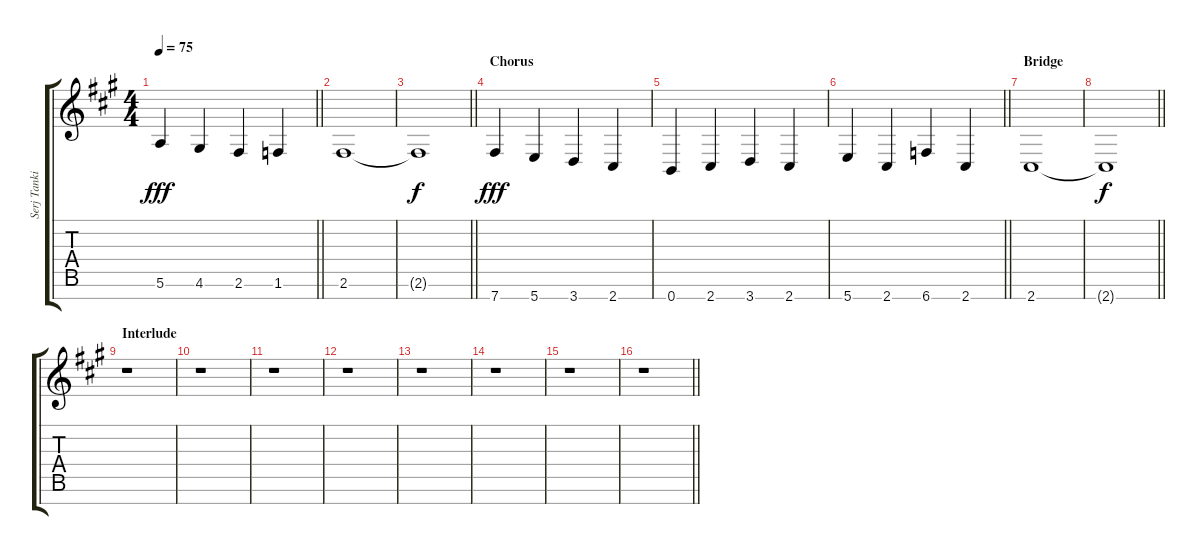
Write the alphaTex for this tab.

\track ("Serj Tankian [Vocals]" "Serj Tanki") {instrument acousticgrandpiano}
\staff {score tabs}
\tuning (E5 B4 G4 D4 A3 E3 B2) {hide}
\ts (4 4)
\tempo 75
\clef g2
\barLineRight lightlight
\ks f#minor
5.6.4{dy fff} 4.6.4 2.6.4 1.6.4 |
2.6.1 |
\barLineRight lightlight
2.6{t}.1{dy f} |
\section ("" "Chorus")
7.7.4{dy fff} 5.7.4 3.7.4 2.7.4 |
0.7.4 2.7.4 3.7.4 2.7.4 |
\barLineRight lightlight
5.7.4 2.7.4 6.7.4 2.7.4 |
\section ("" "Bridge")
2.7.1 |
\barLineRight lightlight
2.7{t}.1{dy f} |
\section ("" "Interlude")
r.1 |
r.1 |
r.1 |
r.1 |
r.1 |
r.1 |
r.1 |
\barLineRight lightlight
r.1
